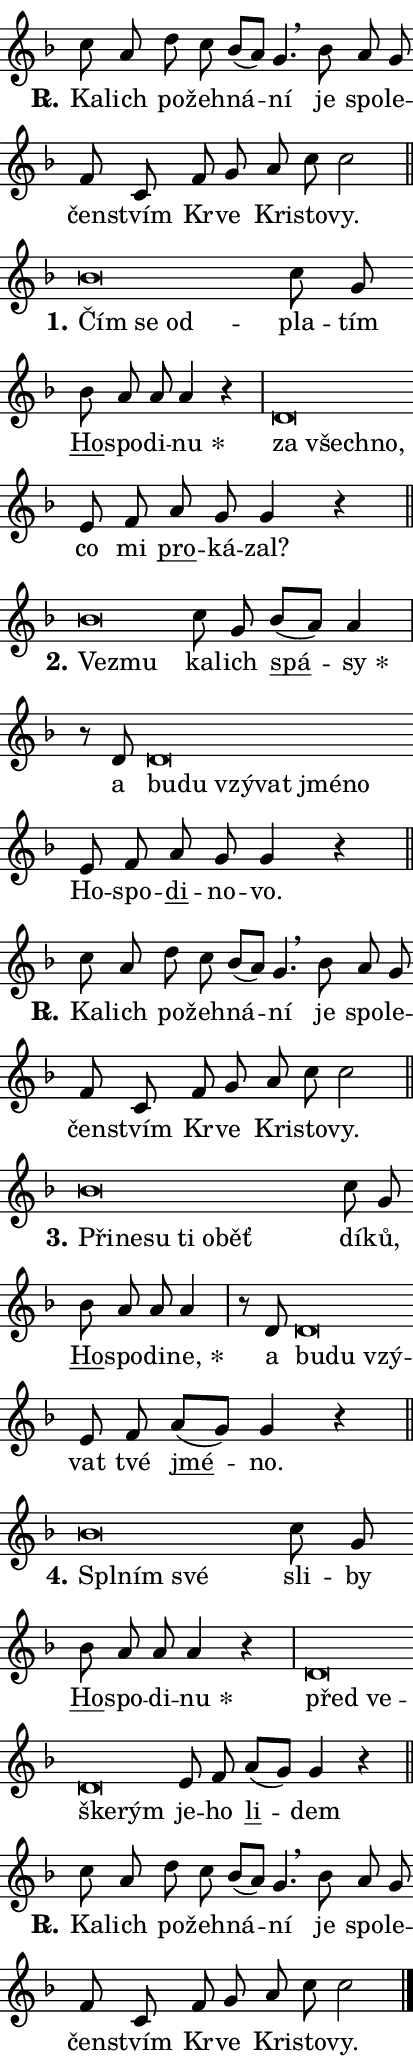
\version "2.22.1"
\header { tagline = "" }
\paper {
  indent = 0\cm
  top-margin = 0\cm
  right-margin = 0\cm
  bottom-margin = 0\cm
  left-margin = 0\cm
  paper-width = 7\cm
  page-breaking = #ly:one-page-breaking
  system-system-spacing.basic-distance = #11
  score-system-spacing.basic-distance = #11
  ragged-last = ##f
}


%% Author: Thomas Morley
%% https://lists.gnu.org/archive/html/lilypond-user/2020-05/msg00002.html
#(define (line-position grob)
"Returns position of @var[grob} in current system:
   @code{'start}, if at first time-step
   @code{'end}, if at last time-step
   @code{'middle} otherwise
"
  (let* ((col (ly:item-get-column grob))
         (ln (ly:grob-object col 'left-neighbor))
         (rn (ly:grob-object col 'right-neighbor))
         (col-to-check-left (if (ly:grob? ln) ln col))
         (col-to-check-right (if (ly:grob? rn) rn col))
         (break-dir-left
           (and
             (ly:grob-property col-to-check-left 'non-musical #f)
             (ly:item-break-dir col-to-check-left)))
         (break-dir-right
           (and
             (ly:grob-property col-to-check-right 'non-musical #f)
             (ly:item-break-dir col-to-check-right))))
        (cond ((eqv? 1 break-dir-left) 'start)
              ((eqv? -1 break-dir-right) 'end)
              (else 'middle))))

#(define (tranparent-at-line-position vctor)
  (lambda (grob)
  "Relying on @code{line-position} select the relevant enry from @var{vctor}.
Used to determine transparency,"
    (case (line-position grob)
      ((end) (not (vector-ref vctor 0)))
      ((middle) (not (vector-ref vctor 1)))
      ((start) (not (vector-ref vctor 2))))))

noteHeadBreakVisibility =
#(define-music-function (break-visibility)(vector?)
"Makes @code{NoteHead}s transparent relying on @var{break-visibility}"
#{
  \override NoteHead.transparent =
    #(tranparent-at-line-position break-visibility)
#})

#(define delete-ledgers-for-transparent-note-heads
  (lambda (grob)
    "Reads whether a @code{NoteHead} is transparent.
If so this @code{NoteHead} is removed from @code{'note-heads} from
@var{grob}, which is supposed to be @code{LedgerLineSpanner}.
As a result ledgers are not printed for this @code{NoteHead}"
    (let* ((nhds-array (ly:grob-object grob 'note-heads))
           (nhds-list
             (if (ly:grob-array? nhds-array)
                 (ly:grob-array->list nhds-array)
                 '()))
           ;; Relies on the transparent-property being done before
           ;; Staff.LedgerLineSpanner.after-line-breaking is executed.
           ;; This is fragile ...
           (to-keep
             (remove
               (lambda (nhd)
                 (ly:grob-property nhd 'transparent #f))
               nhds-list)))
      ;; TODO find a better method to iterate over grob-arrays, similiar
      ;; to filter/remove etc for lists
      ;; For now rebuilt from scratch
      (set! (ly:grob-object grob 'note-heads)  '())
      (for-each
        (lambda (nhd)
          (ly:pointer-group-interface::add-grob grob 'note-heads nhd))
        to-keep))))

hideNotes = {
  \noteHeadBreakVisibility #begin-of-line-visible
}
unHideNotes = {
  \noteHeadBreakVisibility #all-visible
}

% work-around for resetting accidentals
% https://lilypond.org/doc/v2.23/Documentation/notation/displaying-rhythms#unmetered-music
cadenzaMeasure = {
  \cadenzaOff
  \partial 1024 s1024
  \cadenzaOn
}

#(define-markup-command (accent layout props text) (markup?)
  "Underline accented syllable"
  (interpret-markup layout props
    #{\markup \override #'(offset . 4.3) \underline { #text }#}))

responsum = \markup \concat {
  "R" \hspace #-1.05 \path #0.1 #'((moveto 0 0.07) (lineto 0.9 0.8)) \hspace #0.05 "."
}

\layout {
    \context {
        \Staff
        \remove "Time_signature_engraver"
        \override LedgerLineSpanner.after-line-breaking = #delete-ledgers-for-transparent-note-heads
    }
    \context {
        \Voice {
            \override NoteHead.output-attributes = #'((class . "notehead"))
            \override Hairpin.height = #0.55
        }
    }
    \context {
        \Lyrics {
            \override StanzaNumber.output-attributes = #'((class . "stanzanumber"))
            \override LyricSpace.minimum-distance = #0.9
            \override LyricText.font-name = #"TeX Gyre Schola"
            \override LyricText.font-size = 1
            \override StanzaNumber.font-name = #"TeX Gyre Schola Bold"
            \override StanzaNumber.font-size = 1
        }
    }
}

% magnetic-lyrics.ily
%
%   written by
%     Jean Abou Samra <jean@abou-samra.fr>
%     Werner Lemberg <wl@gnu.org>
%
%   adapted by
%     Jiri Hon <jiri.hon@gmail.com>
%
% Version 2022-Apr-15

% https://www.mail-archive.com/lilypond-user@gnu.org/msg149350.html

#(define (Left_hyphen_pointer_engraver context)
   "Collect syllable-hyphen-syllable occurrences in lyrics and store
them in properties.  This engraver only looks to the left.  For
example, if the lyrics input is @code{foo -- bar}, it does the
following.

@itemize @bullet
@item
Set the @code{text} property of the @code{LyricHyphen} grob between
@q{foo} and @q{bar} to @code{foo}.

@item
Set the @code{left-hyphen} property of the @code{LyricText} grob with
text @q{foo} to the @code{LyricHyphen} grob between @q{foo} and
@q{bar}.
@end itemize

Use this auxiliary engraver in combination with the
@code{lyric-@/text::@/apply-@/magnetic-@/offset!} hook."
   (let ((hyphen #f)
         (text #f))
     (make-engraver
      (acknowledgers
       ((lyric-syllable-interface engraver grob source-engraver)
        (set! text grob)))
      (end-acknowledgers
       ((lyric-hyphen-interface engraver grob source-engraver)
        ;(when (not (grob::has-interface grob 'lyric-space-interface))
          (set! hyphen grob)));)
      ((stop-translation-timestep engraver)
       (when (and text hyphen)
         (ly:grob-set-object! text 'left-hyphen hyphen))
       (set! text #f)
       (set! hyphen #f)))))

#(define (lyric-text::apply-magnetic-offset! grob)
   "If the space between two syllables is less than the value in
property @code{LyricText@/.details@/.squash-threshold}, move the right
syllable to the left so that it gets concatenated with the left
syllable.

Use this function as a hook for
@code{LyricText@/.after-@/line-@/breaking} if the
@code{Left_@/hyphen_@/pointer_@/engraver} is active."
   (let ((hyphen (ly:grob-object grob 'left-hyphen #f)))
     (when hyphen
       (let ((left-text (ly:spanner-bound hyphen LEFT)))
         (when (grob::has-interface left-text 'lyric-syllable-interface)
           (let* ((common (ly:grob-common-refpoint grob left-text X))
                  (this-x-ext (ly:grob-extent grob common X))
                  (left-x-ext
                   (begin
                     ;; Trigger magnetism for left-text.
                     (ly:grob-property left-text 'after-line-breaking)
                     (ly:grob-extent left-text common X)))
                  ;; `delta` is the gap width between two syllables.
                  (delta (- (interval-start this-x-ext)
                            (interval-end left-x-ext)))
                  (details (ly:grob-property grob 'details))
                  (threshold (assoc-get 'squash-threshold details 0.2)))
             (when (< delta threshold)
               (let* (;; We have to manipulate the input text so that
                      ;; ligatures crossing syllable boundaries are not
                      ;; disabled.  For languages based on the Latin
                      ;; script this is essentially a beautification.
                      ;; However, for non-Western scripts it can be a
                      ;; necessity.
                      (lt (ly:grob-property left-text 'text))
                      (rt (ly:grob-property grob 'text))
                      (is-space (grob::has-interface hyphen 'lyric-space-interface))
                      (space (if is-space " " ""))
                      (space-markup (grob-interpret-markup grob " "))
                      (space-size (interval-length (ly:stencil-extent space-markup X)))
                      (extra-delta (if is-space space-size 0))
                      ;; Append new syllable.
                      (ltrt-space (if (and (string? lt) (string? rt))
                                (string-append lt space rt)
                                (make-concat-markup (list lt space rt))))
                      ;; Right-align `ltrt` to the right side.
                      (ltrt-space-markup (grob-interpret-markup
                               grob
                               (make-translate-markup
                                (cons (interval-length this-x-ext) 0)
                                (make-right-align-markup ltrt-space)))))
                 (begin
                   ;; Don't print `left-text`.
                   (ly:grob-set-property! left-text 'stencil #f)
                   ;; Set text and stencil (which holds all collected
                   ;; syllables so far) and shift it to the left.
                   (ly:grob-set-property! grob 'text ltrt-space)
                   (ly:grob-set-property! grob 'stencil ltrt-space-markup)
                   (ly:grob-translate-axis! grob (- (- delta extra-delta)) X))))))))))


#(define (lyric-hyphen::displace-bounds-first grob)
   ;; Make very sure this callback isn't triggered too early.
   (let ((left (ly:spanner-bound grob LEFT))
         (right (ly:spanner-bound grob RIGHT)))
     (ly:grob-property left 'after-line-breaking)
     (ly:grob-property right 'after-line-breaking)
     (ly:lyric-hyphen::print grob)))

squashThreshold = #0.4

\layout {
  \context {
    \Lyrics
    \consists #Left_hyphen_pointer_engraver
    \override LyricText.after-line-breaking =
      #lyric-text::apply-magnetic-offset!
    \override LyricHyphen.stencil = #lyric-hyphen::displace-bounds-first
    \override LyricText.details.squash-threshold = \squashThreshold
    \override LyricHyphen.minimum-distance = 0
    \override LyricHyphen.minimum-length = \squashThreshold
  }
}

squash = \override LyricText.details.squash-threshold = 9999
unSquash = \override LyricText.details.squash-threshold = \squashThreshold

left = \override LyricText.self-alignment-X = #LEFT
unLeft = \revert LyricText.self-alignment-X

starOffset = #(lambda (grob) 
                (let ((x_offset (ly:self-alignment-interface::aligned-on-x-parent grob)))
                  (if (= x_offset 0) 0 (+ x_offset 1.2))))

star = #(define-music-function (syllable)(string?)
"Append star separator at the end of a syllable"
#{
  \once \override LyricText.X-offset = #starOffset
  \lyricmode { \markup {
    #syllable
    \override #'((font-name . "TeX Gyre Schola Bold")) \hspace #0.2 \lower #0.65 \larger "*"
  } }
#})

starAccent = #(define-music-function (syllable)(string?)
"Append star separator at the end of a syllable and make accent"
#{
  \once \override LyricText.X-offset = #starOffset
  \lyricmode { \markup {
    \accent #syllable
    \override #'((font-name . "TeX Gyre Schola Bold")) \hspace #0.2 \lower #0.65 \larger "*"
  } }
#})

breath = #(define-music-function (syllable)(string?)
"Append breathing indicator at the end of a syllable"
#{
  \lyricmode { \markup { #syllable "+" } }
#})

optionalBreath = #(define-music-function (syllable)(string?)
"Append optional breathing indicator at the end of a syllable"
#{
  \lyricmode { \markup { #syllable "(+)" } }
#})


\score {
    <<
        \new Voice = "melody" { \cadenzaOn \key f \major \relative { c''8 a d c bes[( a)] g4. \breathe \bar "" bes8 a g \bar "" f c \bar "" f g \bar "" a c c2 \cadenzaMeasure \bar "||" \break }
\relative { bes'\breve*1/16 \hideNotes \breve*1/16 \breve*1/16 \bar "" \unHideNotes c8 g \bar "" bes a a a4 r \cadenzaMeasure \bar "|" d,\breve*1/16 \hideNotes \breve*1/16 \breve*1/16 \bar "" \unHideNotes e8 f \bar "" a g g4 r \cadenzaMeasure \bar "||" \break }
\relative { bes'\breve*1/16 \hideNotes \breve*1/16 \bar "" \unHideNotes c8 g \bar "" bes[( a)] a4 \cadenzaMeasure \bar "|" r8 d,8 d\breve*1/16 \hideNotes \breve*1/16 \bar "" \breve*1/16 \bar "" \breve*1/16 \bar "" \breve*1/16 \breve*1/16 \bar "" \unHideNotes e8 f \bar "" a g g4 r \cadenzaMeasure \bar "||" \break }
\relative { c''8 a d c bes[( a)] g4. \breathe \bar "" bes8 a g \bar "" f c \bar "" f g \bar "" a c c2 \cadenzaMeasure \bar "||" \break }
\relative { bes'\breve*1/16 \hideNotes \breve*1/16 \bar "" \breve*1/16 \bar "" \breve*1/16 \bar "" \breve*1/16 \breve*1/16 \bar "" \unHideNotes c8 g \bar "" bes a a a4 \cadenzaMeasure \bar "|" r8 d,8 d\breve*1/16 \hideNotes \breve*1/16 \breve*1/16 \bar "" \unHideNotes e8 f \bar "" a[( g)] g4 r \cadenzaMeasure \bar "||" \break }
\relative { bes'\breve*1/16 \hideNotes \breve*1/16 \breve*1/16 \bar "" \unHideNotes c8 g \bar "" bes a a a4 r \cadenzaMeasure \bar "|" d,\breve*1/16 \hideNotes \breve*1/16 \bar "" \breve*1/16 \breve*1/16 \bar "" \unHideNotes e8 f \bar "" a[( g)] g4 r \cadenzaMeasure \bar "||" \break }
\relative { c''8 a d c bes[( a)] g4. \breathe \bar "" bes8 a g \bar "" f c \bar "" f g \bar "" a c c2 \cadenzaMeasure \bar "||" \break } \bar "|." }
        \new Lyrics \lyricsto "melody" { \lyricmode { \set stanza = \responsum
Ka -- lich po -- žeh -- ná -- ní je spo -- le -- čen -- stvím Kr -- ve Kri -- sto -- vy.
\set stanza = "1."
\left Čím \squash se od -- \unLeft \unSquash pla -- tím \markup \accent Ho -- spo -- di -- \star nu \left za \squash všech -- no, \unLeft \unSquash co mi \markup \accent pro -- ká -- zal?
\set stanza = "2."
\left Ve -- \squash zmu \unLeft \unSquash ka -- lich \markup \accent spá -- \star sy a \left bu -- \squash du vzý -- vat jmé -- no \unLeft \unSquash Ho -- spo -- \markup \accent di -- no -- vo.
\set stanza = \responsum
Ka -- lich po -- žeh -- ná -- ní je spo -- le -- čen -- stvím Kr -- ve Kri -- sto -- vy.
\set stanza = "3."
\left Při -- \squash ne -- su ti o -- běť \unLeft \unSquash dí -- ků, \markup \accent Ho -- spo -- di -- \star ne, a \left bu -- \squash du vzý -- \unLeft \unSquash vat tvé \markup \accent jmé -- no.
\set stanza = "4."
\left Spl -- \squash ním své \unLeft \unSquash sli -- by \markup \accent Ho -- spo -- di -- \star nu \left před \squash ve -- ške -- rým \unLeft \unSquash je -- ho \markup \accent li -- dem
\set stanza = \responsum
Ka -- lich po -- žeh -- ná -- ní je spo -- le -- čen -- stvím Kr -- ve Kri -- sto -- vy. } }
    >>
    \layout {}
}
